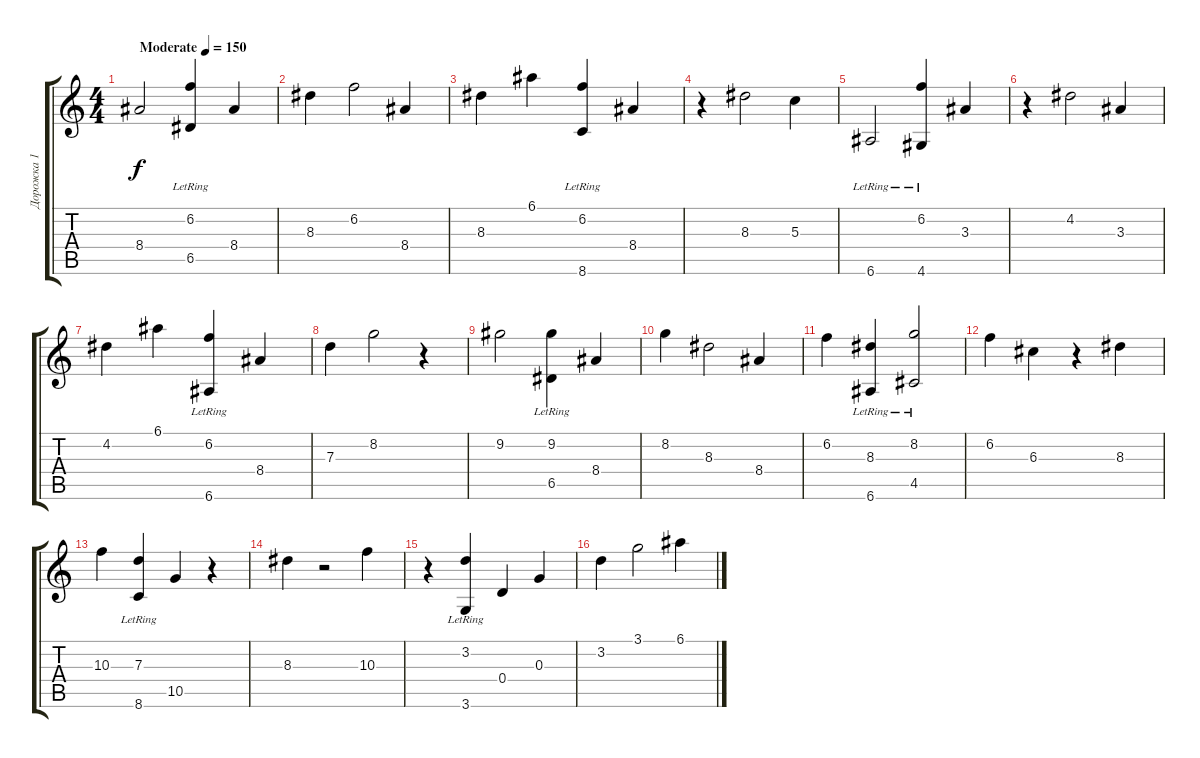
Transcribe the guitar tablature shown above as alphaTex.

\track ("Дорожка 1" "Дорожка 1") {instrument acousticguitarsteel}
\staff {score tabs}
\tuning (E4 B3 G3 D3 A2 E2) {hide}
\ts (4 4)
\tempo (150 "Moderate")
\clef g2
\ks c
8.4.2{dy f instrument acousticguitarsteel} (6.2{lr} 6.5{lr}).4 8.4.4 |
8.3.4 6.2.2 8.4.4 |
8.3.4 6.1.4 (6.2{lr} 8.6{lr}).4 8.4.4 |
r.4 8.3.2 5.3.4 |
6.6{lr}.2 (6.2{lr} 4.6{lr}).4 3.3.4 |
r.4 4.2.2 3.3.4 |
4.2.4 6.1.4 (6.2{lr} 6.6{lr}).4 8.4.4 |
7.3.4 8.2.2 r.4 |
9.2.2 (9.2{lr} 6.5{lr}).4 8.4.4 |
8.2.4 8.3.2 8.4.4 |
6.2.4 (8.3 6.6{lr}).4 (8.2 4.5{lr}).2 |
6.2.4 6.3.4 r.4 8.3.4 |
10.3.4 (7.3{lr} 8.6{lr}).4 10.5.4 r.4 |
8.3.4 r.2 10.3.4 |
r.4 (3.2{lr} 3.6{lr}).4 0.4.4 0.3.4 |
3.2.4 3.1.2 6.1.4
